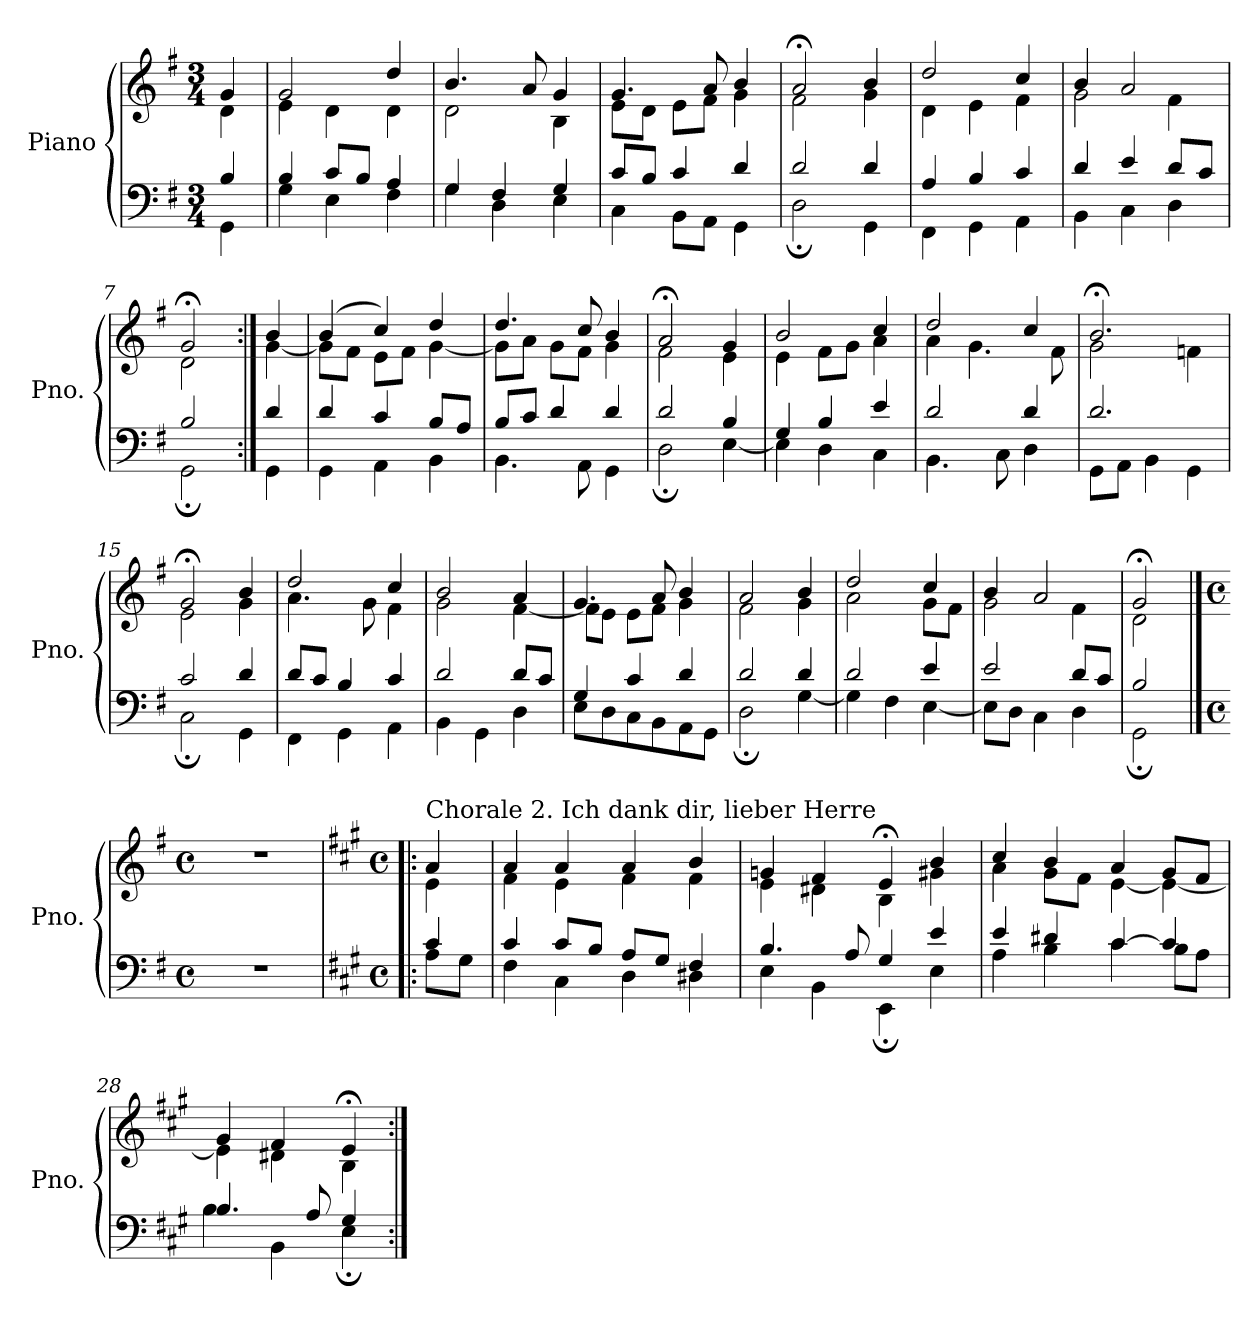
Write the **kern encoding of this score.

**kern	**kern
*part1	*part1
*staff2	*staff1
*I"Piano	*
*I'Pno.	*
*clefF4	*clefG2
*k[f#]	*k[f#]
*M3/4	*M3/4
*MM70	*MM70
=	=
*^	*^
4B/	4GG\	4g/	4d\
=1	=1	=1	=1
4B/	4G\	2g/	4e\
8c/L	4E\	.	4d\
8B/J	.	.	.
4A/	4F#\	4dd/	4d\
=2	=2	=2	=2
4G/	4G\	4.b/	2d\
4F#/	4D\	.	.
.	.	8a/	.
4G/	4E\	4g/	4B\
=3	=3	=3	=3
8c/L	4C\	4.g/	8e\L
8B/J	.	.	8d\J
4c/	8BB\L	.	8e\L
.	8AA\J	8a/	8f#\J
4d/	4GG\	4b/	4g\
=4	=4	=4	=4
2d/	2D;\	2a;</	2f#\
4d/	4GG\	4b/	4g\
=5	=5	=5	=5
4A/	4FF#\	2dd/	4d\
4B/	4GG\	.	4e\
4c/	4AA\	4cc/	4f#\
=6	=6	=6	=6
4d/	4BB\	4b/	2g\
4e/	4C\	2a/	.
8d/L	4D\	.	4f#\
8c/J	.	.	.
=7	=7	=7	=7
2B/	2GG;\	2g;</	2d\
!!LO:LB:g=z	!!
=8:|!	=8:|!	=8:|!	=8:|!
4d/	4GG\	4b/	[4g\
=9	=9	=9	=9
4d/	4GG\	(4b/	8g\L]
.	.	.	8f#\J
4c/	4AA\	4cc/)	8e\L
.	.	.	8f#\J
8B/L	4BB\	4dd/	[4g\
8A/J	.	.	.
=10	=10	=10	=10
8B/L	4.BB\	4.dd/	8g\L]
8c/J	.	.	8a\J
4d/	.	.	8g\L
.	8AA\	8cc/	8f#\J
4d/	4GG\	4b/	4g\
=11	=11	=11	=11
2d/	2D;\	2a;</	2f#\
4B/	[4E\	4g/	4e\
=12	=12	=12	=12
4G/	4E\]	2b/	4e\
4B/	4D\	.	8f#\L
.	.	.	8g\J
4e/	4C\	4cc/	4a\
=13	=13	=13	=13
2d/	4.BB\	2dd/	4a\
.	.	.	4.g\
.	8C\	.	.
4d/	4D\	4cc/	.
.	.	.	8f#\
=14	=14	=14	=14
2.d/	8GG\L	2.b;</	2g\
.	8AA\J	.	.
.	4BB\	.	.
.	4GG\	.	4fn\
!!LO:LB:g=z	!!
=15	=15	=15	=15
2c/	2C;\	2g;</	2e\
4d/	4GG\	4b/	4g\
=16	=16	=16	=16
8d/L	4FF#\	2dd/	4.a\
8c/J	.	.	.
4B/	4GG\	.	.
.	.	.	8g\
4c/	4AA\	4cc/	4f#\
=17	=17	=17	=17
2d/	4BB\	2b/	2g\
.	4GG\	.	.
8d/L	4D\	4a/	[4f#\
8c/J	.	.	.
=18	=18	=18	=18
4G/	8E\L	4.g/	8f#\L]
.	8D\	.	8e\J
4c/	8C\	.	8e\L
.	8BB\	8a/	8f#\J
4d/	8AA\	4b/	4g\
.	8GG\J	.	.
=19	=19	=19	=19
2d/	2D;\	2a/	2f#\
4d/	[4G\	4b/	4g\
=20	=20	=20	=20
2d/	4G\]	2dd/	2a\
.	4F#\	.	.
4e/	[4E\	4cc/	8g\L
.	.	.	8f#\J
=21	=21	=21	=21
2e/	8E\L]	4b/	2g\
.	8D\J	.	.
.	4C\	2a/	.
8d/L	4D\	.	4f#\
8c/J	.	.	.
=22	=22	=22	=22
2B/	2GG;\	2g;</	2d\
*v	*v	*	*
*	*v	*v
!!LO:LB:g=z
==23	==23
*M4/4	*M4/4
*met(c)	*met(c)
1r	1r
!!LO:PB:g=z
=24!|:	=24!|:
*k[f#c#g#]	*k[f#c#g#]
*M4/4	*M4/4
*met(c)	*met(c)
*	*MM70
*^	*^
!	!	!LO:TX:a:t=Chorale 2. Ich dank dir, lieber Herre	!
4c#/	8A\L	4a/	4e\
.	8G#\J	.	.
=25	=25	=25	=25
4c#/	4F#\	4a/	4f#\
8c#/L	4C#\	4a/	4e\
8B/J	.	.	.
8A/L	4D\	4a/	4f#\
8G#/J	.	.	.
4F#/	4D#X\	4b/	4f#\
=26	=26	=26	=26
4.B/	4E\	4gn/	4e\
.	4BB\	4f#/	4d#X\
8A/	.	.	.
4G#/	4EE;\	4e;</	4B\
4e/	4E\	4b/	4g#X\
=27	=27	=27	=27
4e/	4A\	4cc#/	4a\
4d#X/	4B\	4b/	8g#\L
.	.	.	8f#\J
[4c#/	4c#\	4a/	[4e\
4c#/]	8B\L	8g#/L	4e\_
.	8A\J	8f#/J	.
=28	=28	=28	=28
4.B/	4B\	4g#/	4e\]
.	4BB\	4f#/	4d#X\
8A/	.	.	.
4G#/	4E;\	4e;</	4B\
*v	*v	*	*
*	*v	*v
=:|!	=:|!
*-	*-
